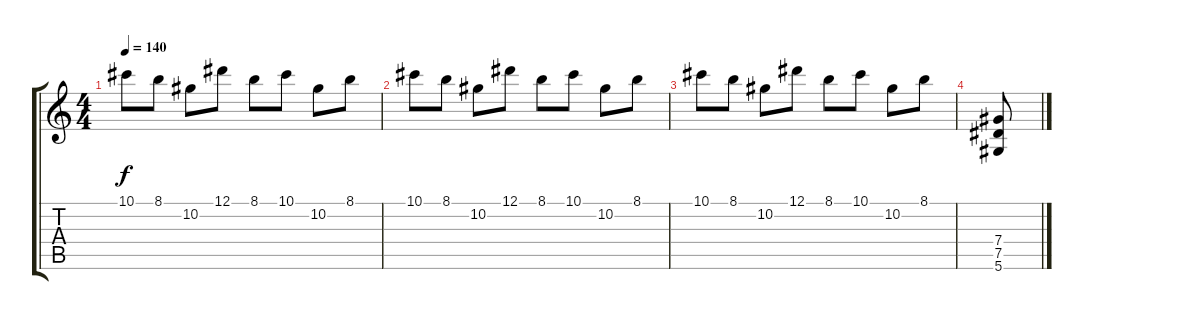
\track "" {instrument distortionguitar}
\staff {score tabs}
\tuning (Eb4 Bb3 Gb3 Db3 Ab2 Eb2) {hide}
\ts (4 4)
\tempo 140
\clef g2
\ks c
10.1.8{dy f} 8.1.8 10.2.8 12.1.8 8.1.8 10.1.8 10.2.8 8.1.8 |
10.1.8 8.1.8 10.2.8 12.1.8 8.1.8 10.1.8 10.2.8 8.1.8 |
10.1.8 8.1.8 10.2.8 12.1.8 8.1.8 10.1.8 10.2.8 8.1.8 |
(7.4 7.5 5.6).8
